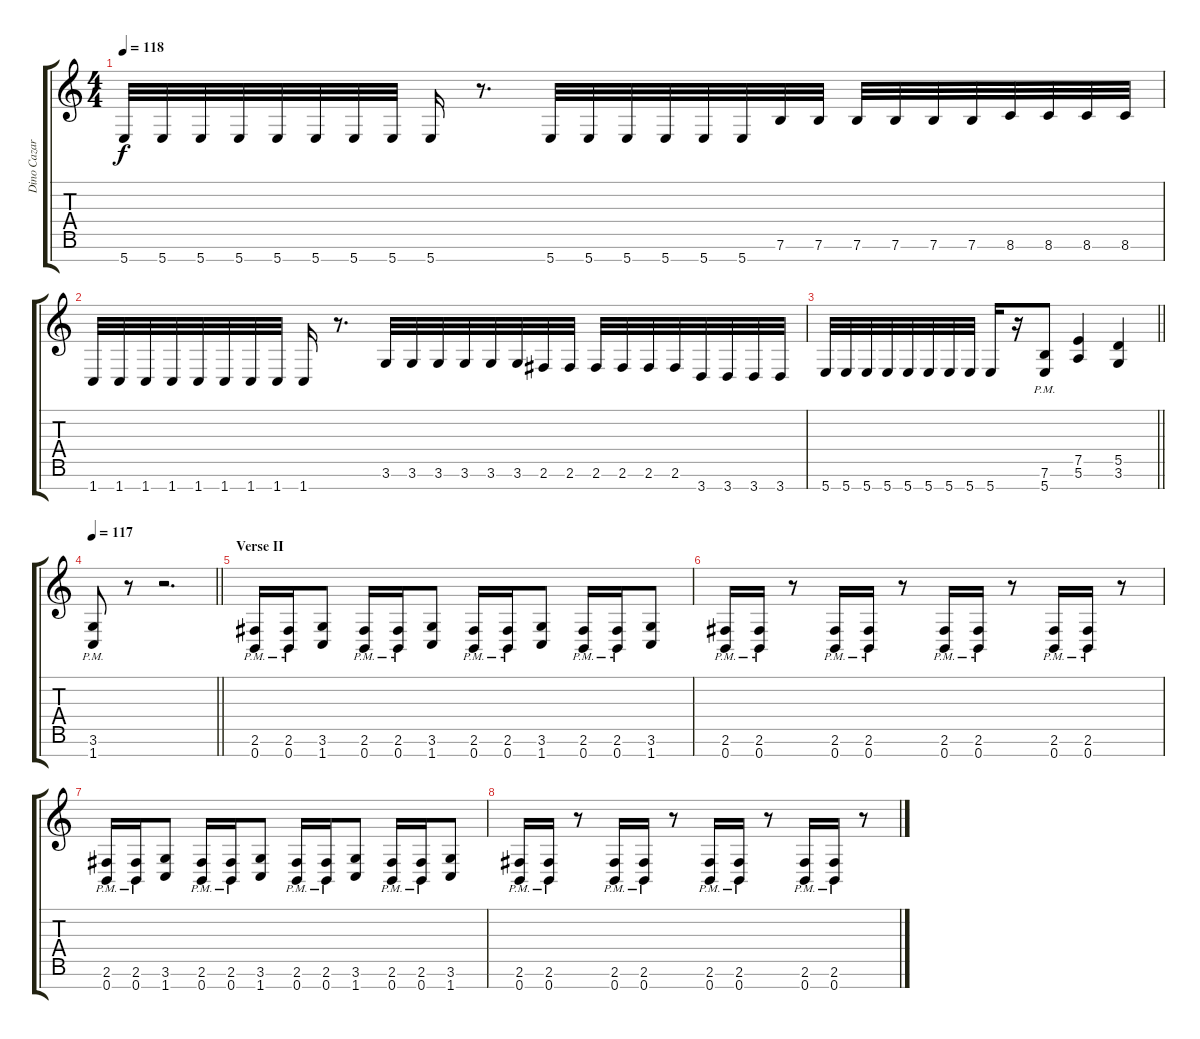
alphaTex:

\track ("Dino Cazares" "Dino Cazar") {instrument overdrivenguitar}
\staff {score tabs}
\tuning (E4 B3 G3 D3 A2 E2 B1) {hide}
\ts (4 4)
\tempo 118
\clef g2
\ks c
5.7.32{dy f} 5.7.32 5.7.32 5.7.32 5.7.32 5.7.32 5.7.32 5.7.32 5.7.16 r.8{d} 5.7.32 5.7.32 5.7.32 5.7.32 5.7.32 5.7.32 7.6.32 7.6.32 7.6.32 7.6.32 7.6.32 7.6.32 8.6.32 8.6.32 8.6.32 8.6.32 |
1.7.32 1.7.32 1.7.32 1.7.32 1.7.32 1.7.32 1.7.32 1.7.32 1.7.16 r.8{d} 3.6.32 3.6.32 3.6.32 3.6.32 3.6.32 3.6.32 2.6.32 2.6.32 2.6.32 2.6.32 2.6.32 2.6.32 3.7.32 3.7.32 3.7.32 3.7.32 |
\barLineRight lightlight
5.7.32 5.7.32 5.7.32 5.7.32 5.7.32 5.7.32 5.7.32 5.7.32 5.7.16 r.16 (7.6{pm} 5.7{pm}).8 (7.5 5.6).4 (5.5 3.6).4 |
\tempo 117
\barLineRight lightlight
(3.6{pm} 1.7{pm}).8 r.8 r.2{d} |
\section ("" "Verse II")
(2.6{pm} 0.7{pm}).16 (2.6{pm} 0.7{pm}).16 (3.6 1.7).8 (2.6{pm} 0.7{pm}).16 (2.6{pm} 0.7{pm}).16 (3.6 1.7).8 (2.6{pm} 0.7{pm}).16 (2.6{pm} 0.7{pm}).16 (3.6 1.7).8 (2.6{pm} 0.7{pm}).16 (2.6{pm} 0.7{pm}).16 (3.6 1.7).8 |
(2.6{pm} 0.7{pm}).16 (2.6{pm} 0.7{pm}).16 r.8 (2.6{pm} 0.7{pm}).16 (2.6{pm} 0.7{pm}).16 r.8 (2.6{pm} 0.7{pm}).16 (2.6{pm} 0.7{pm}).16 r.8 (2.6{pm} 0.7{pm}).16 (2.6{pm} 0.7{pm}).16 r.8 |
(2.6{pm} 0.7{pm}).16 (2.6{pm} 0.7{pm}).16 (3.6 1.7).8 (2.6{pm} 0.7{pm}).16 (2.6{pm} 0.7{pm}).16 (3.6 1.7).8 (2.6{pm} 0.7{pm}).16 (2.6{pm} 0.7{pm}).16 (3.6 1.7).8 (2.6{pm} 0.7{pm}).16 (2.6{pm} 0.7{pm}).16 (3.6 1.7).8 |
(2.6{pm} 0.7{pm}).16 (2.6{pm} 0.7{pm}).16 r.8 (2.6{pm} 0.7{pm}).16 (2.6{pm} 0.7{pm}).16 r.8 (2.6{pm} 0.7{pm}).16 (2.6{pm} 0.7{pm}).16 r.8 (2.6{pm} 0.7{pm}).16 (2.6{pm} 0.7{pm}).16 r.8
